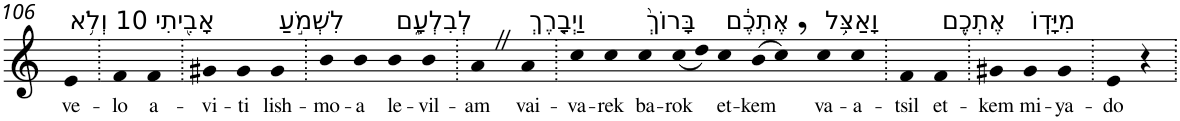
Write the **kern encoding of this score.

**kern	**text
*part1	*part1
*staff1	*staff1
*I"Piano	*
*I'Pno	*
!!LO:PB:g=z
*clefG2	*
*k[]	*
=106	=106
!LO:TX:a:t=10 וְלֹ֥א	!
!	!LO:LY:b
4e	ve-
=107.	=107.
!	!LO:LY:b
4f	-lo
!LO:TX:a:t=אָבִ֖יתִי	!
!	!LO:LY:b
4f	a-
=108.	=108.
!	!LO:LY:b
4g#X	-vi-
!	!LO:LY:b
4g#	-ti
!LO:TX:a:t=לִשְׁמֹ֣עַ	!
!	!LO:LY:b
4g#	lish-
=109.	=109.
!	!LO:LY:b
4b	-mo-
!	!LO:LY:b
4b	-a
!LO:TX:a:t=לְבִלְעָ֑ם	!
!	!LO:LY:b
4b	le-
!	!LO:LY:b
4b	-vil-
=110.	=110.
!	!LO:LY:b
4aZ	-am
!LO:TX:a:t=וַיְבָ֤רֶךְ	!
!	!LO:LY:b
4a	vai-
=111.	=111.
!	!LO:LY:b
4cc	-va-
!	!LO:LY:b
4cc	-rek
!LO:TX:a:t=בָּרוֹךְ֙	!
!	!LO:LY:b
4cc	ba-
!	!LO:LY:b
(<8cc	-rok
8dd)	.
!LO:TX:a:t=אֶתְכֶ֔ם	!
!	!LO:LY:b
4cc	et-
!	!LO:LY:b
(>8b	-kem
8cc,)	.
!LO:TX:a:t=וָאַצִּ֥ל	!
!	!LO:LY:b
4cc	va-
!	!LO:LY:b
4cc	-a-
=112.	=112.
!	!LO:LY:b
4f	-tsil
!LO:TX:a:t=אֶתְכֶ֖ם	!
!	!LO:LY:b
4f	et-
=113.	=113.
!	!LO:LY:b
4g#X	-kem
!LO:TX:a:t=מִיָּדֽוֹ	!
!	!LO:LY:b
4g#	mi-
!	!LO:LY:b
4g#	-ya-
=114.	=114.
!	!LO:LY:b
4e	-do
4r	.
=.	=.
*-	*-
